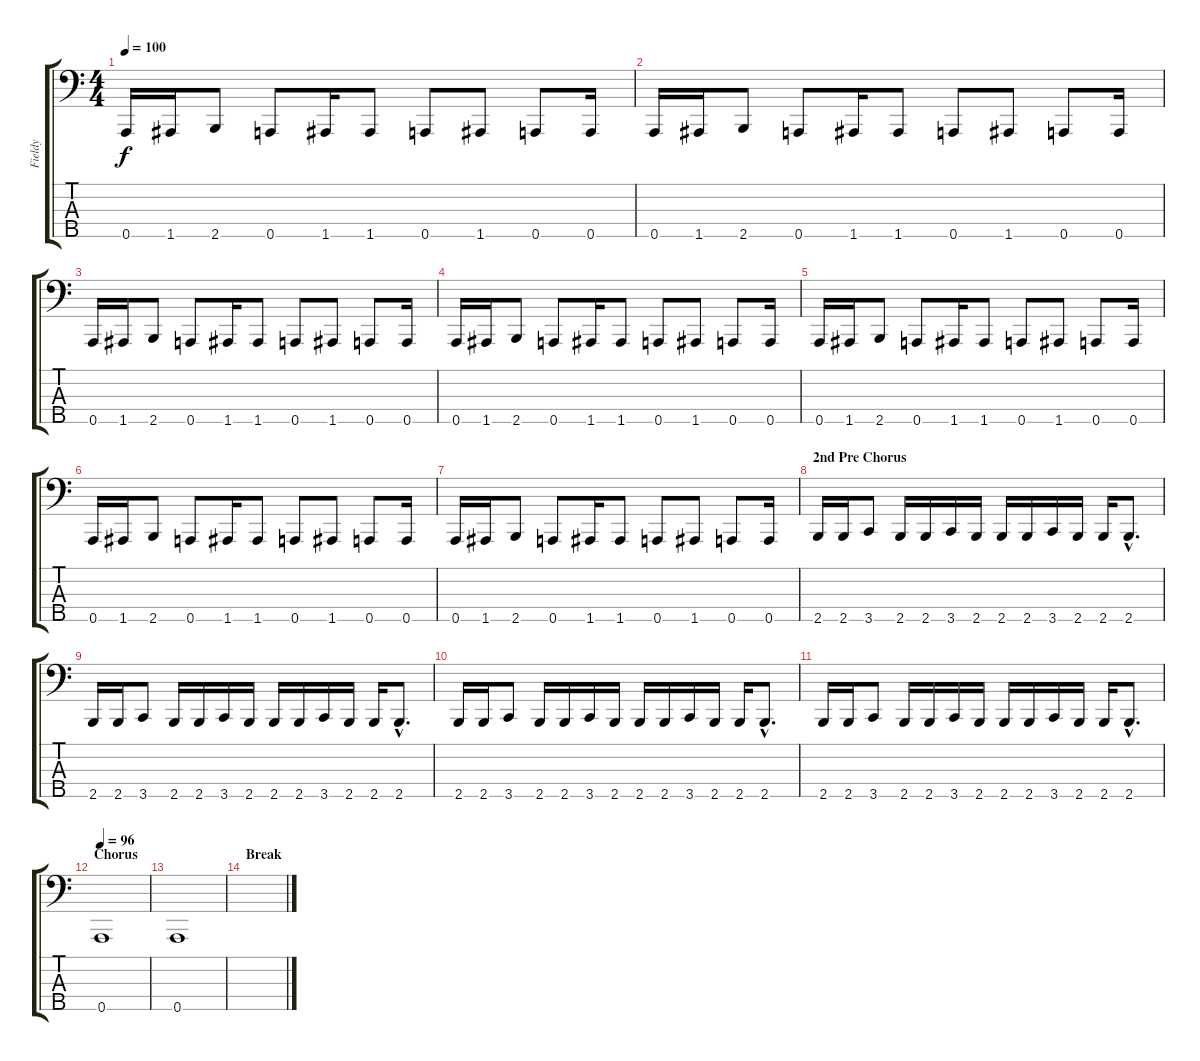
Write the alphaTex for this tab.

\track ("Fieldy" "Fieldy") {instrument slapbass1}
\staff {score tabs}
\tuning (F2 C2 G1 D1 A0) {hide}
\ts (4 4)
\tempo 100
\clef f4
\ks c
0.5.16{dy f} 1.5.16 2.5.8 0.5.8 1.5.16 1.5.8 0.5.8 1.5.8 0.5.8 0.5.16 |
0.5.16 1.5.16 2.5.8 0.5.8 1.5.16 1.5.8 0.5.8 1.5.8 0.5.8 0.5.16 |
0.5.16 1.5.16 2.5.8 0.5.8 1.5.16 1.5.8 0.5.8 1.5.8 0.5.8 0.5.16 |
0.5.16 1.5.16 2.5.8 0.5.8 1.5.16 1.5.8 0.5.8 1.5.8 0.5.8 0.5.16 |
0.5.16 1.5.16 2.5.8 0.5.8 1.5.16 1.5.8 0.5.8 1.5.8 0.5.8 0.5.16 |
0.5.16 1.5.16 2.5.8 0.5.8 1.5.16 1.5.8 0.5.8 1.5.8 0.5.8 0.5.16 |
0.5.16 1.5.16 2.5.8 0.5.8 1.5.16 1.5.8 0.5.8 1.5.8 0.5.8 0.5.16 |
\section ("" "2nd Pre Chorus")
2.5.16 2.5.16 3.5.8 2.5.16 2.5.16 3.5.16 2.5.16 2.5.16 2.5.16 3.5.16 2.5.16 2.5.16 2.5{hac}.8{d} |
2.5.16 2.5.16 3.5.8 2.5.16 2.5.16 3.5.16 2.5.16 2.5.16 2.5.16 3.5.16 2.5.16 2.5.16 2.5{hac}.8{d} |
2.5.16 2.5.16 3.5.8 2.5.16 2.5.16 3.5.16 2.5.16 2.5.16 2.5.16 3.5.16 2.5.16 2.5.16 2.5{hac}.8{d} |
2.5.16 2.5.16 3.5.8 2.5.16 2.5.16 3.5.16 2.5.16 2.5.16 2.5.16 3.5.16 2.5.16 2.5.16 2.5{hac}.8{d} |
\section ("" "Chorus")
\tempo 96
0.5.1 |
0.5.1 |
\section ("" "Break")
